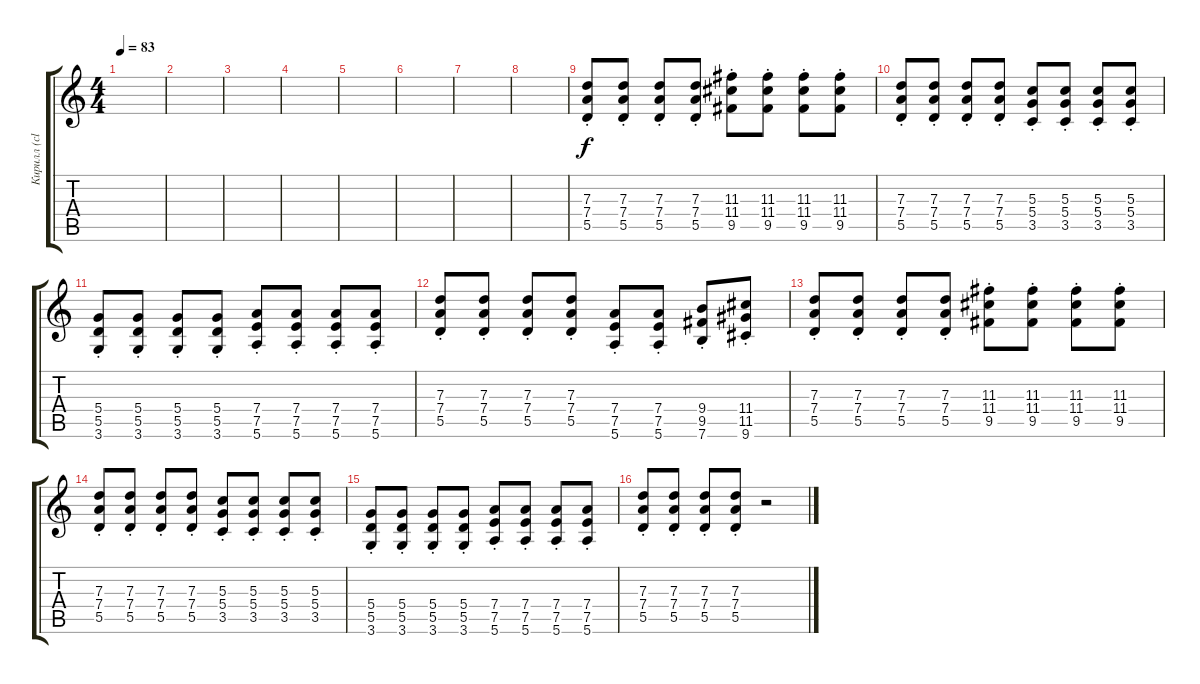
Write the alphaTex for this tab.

\track ("Кирилл (clean)" "Кирилл (cl") {instrument acousticguitarsteel}
\staff {score tabs}
\tuning (E4 B3 G3 D3 A2 E2) {hide}
\ts (4 4)
\tempo 83
\clef g2
\ks c
|
|
|
|
|
|
|
|
(7.3{st} 7.4{st} 5.5{st}).8 (7.3{st} 7.4{st} 5.5{st}).8 (7.3{st} 7.4{st} 5.5{st}).8 (7.3{st} 7.4{st} 5.5{st}).8 (11.3{st} 11.4{st} 9.5{st}).8 (11.3{st} 11.4{st} 9.5{st}).8 (11.3{st} 11.4{st} 9.5{st}).8 (11.3{st} 11.4{st} 9.5{st}).8 |
(7.3{st} 7.4{st} 5.5{st}).8 (7.3{st} 7.4{st} 5.5{st}).8 (7.3{st} 7.4{st} 5.5{st}).8 (7.3{st} 7.4{st} 5.5{st}).8 (5.3{st} 5.4{st} 3.5{st}).8 (5.3{st} 5.4{st} 3.5{st}).8 (5.3{st} 5.4{st} 3.5{st}).8 (5.3{st} 5.4{st} 3.5{st}).8 |
(5.4{st} 5.5{st} 3.6{st}).8 (5.4{st} 5.5{st} 3.6{st}).8 (5.4{st} 5.5{st} 3.6{st}).8 (5.4{st} 5.5{st} 3.6{st}).8 (7.4{st} 7.5{st} 5.6{st}).8 (7.4{st} 7.5{st} 5.6{st}).8 (7.4{st} 7.5{st} 5.6{st}).8 (7.4{st} 7.5{st} 5.6{st}).8 |
(7.3{st} 7.4{st} 5.5{st}).8 (7.3{st} 7.4{st} 5.5{st}).8 (7.3{st} 7.4{st} 5.5{st}).8 (7.3{st} 7.4{st} 5.5{st}).8 (7.4{st} 7.5{st} 5.6{st}).8 (7.4{st} 7.5{st} 5.6{st}).8 (9.4{st} 9.5{st} 7.6{st}).8 (11.4{st} 11.5{st} 9.6{st}).8 |
(7.3{st} 7.4{st} 5.5{st}).8 (7.3{st} 7.4{st} 5.5{st}).8 (7.3{st} 7.4{st} 5.5{st}).8 (7.3{st} 7.4{st} 5.5{st}).8 (11.3{st} 11.4{st} 9.5{st}).8 (11.3{st} 11.4{st} 9.5{st}).8 (11.3{st} 11.4{st} 9.5{st}).8 (11.3{st} 11.4{st} 9.5{st}).8 |
(7.3{st} 7.4{st} 5.5{st}).8 (7.3{st} 7.4{st} 5.5{st}).8 (7.3{st} 7.4{st} 5.5{st}).8 (7.3{st} 7.4{st} 5.5{st}).8 (5.3{st} 5.4{st} 3.5{st}).8 (5.3{st} 5.4{st} 3.5{st}).8 (5.3{st} 5.4{st} 3.5{st}).8 (5.3{st} 5.4{st} 3.5{st}).8 |
(5.4{st} 5.5{st} 3.6{st}).8 (5.4{st} 5.5{st} 3.6{st}).8 (5.4{st} 5.5{st} 3.6{st}).8 (5.4{st} 5.5{st} 3.6{st}).8 (7.4{st} 7.5{st} 5.6{st}).8 (7.4{st} 7.5{st} 5.6{st}).8 (7.4{st} 7.5{st} 5.6{st}).8 (7.4{st} 7.5{st} 5.6{st}).8 |
(7.3{st} 7.4{st} 5.5{st}).8 (7.3{st} 7.4{st} 5.5{st}).8 (7.3{st} 7.4{st} 5.5{st}).8 (7.3{st} 7.4{st} 5.5{st}).8 r.2
